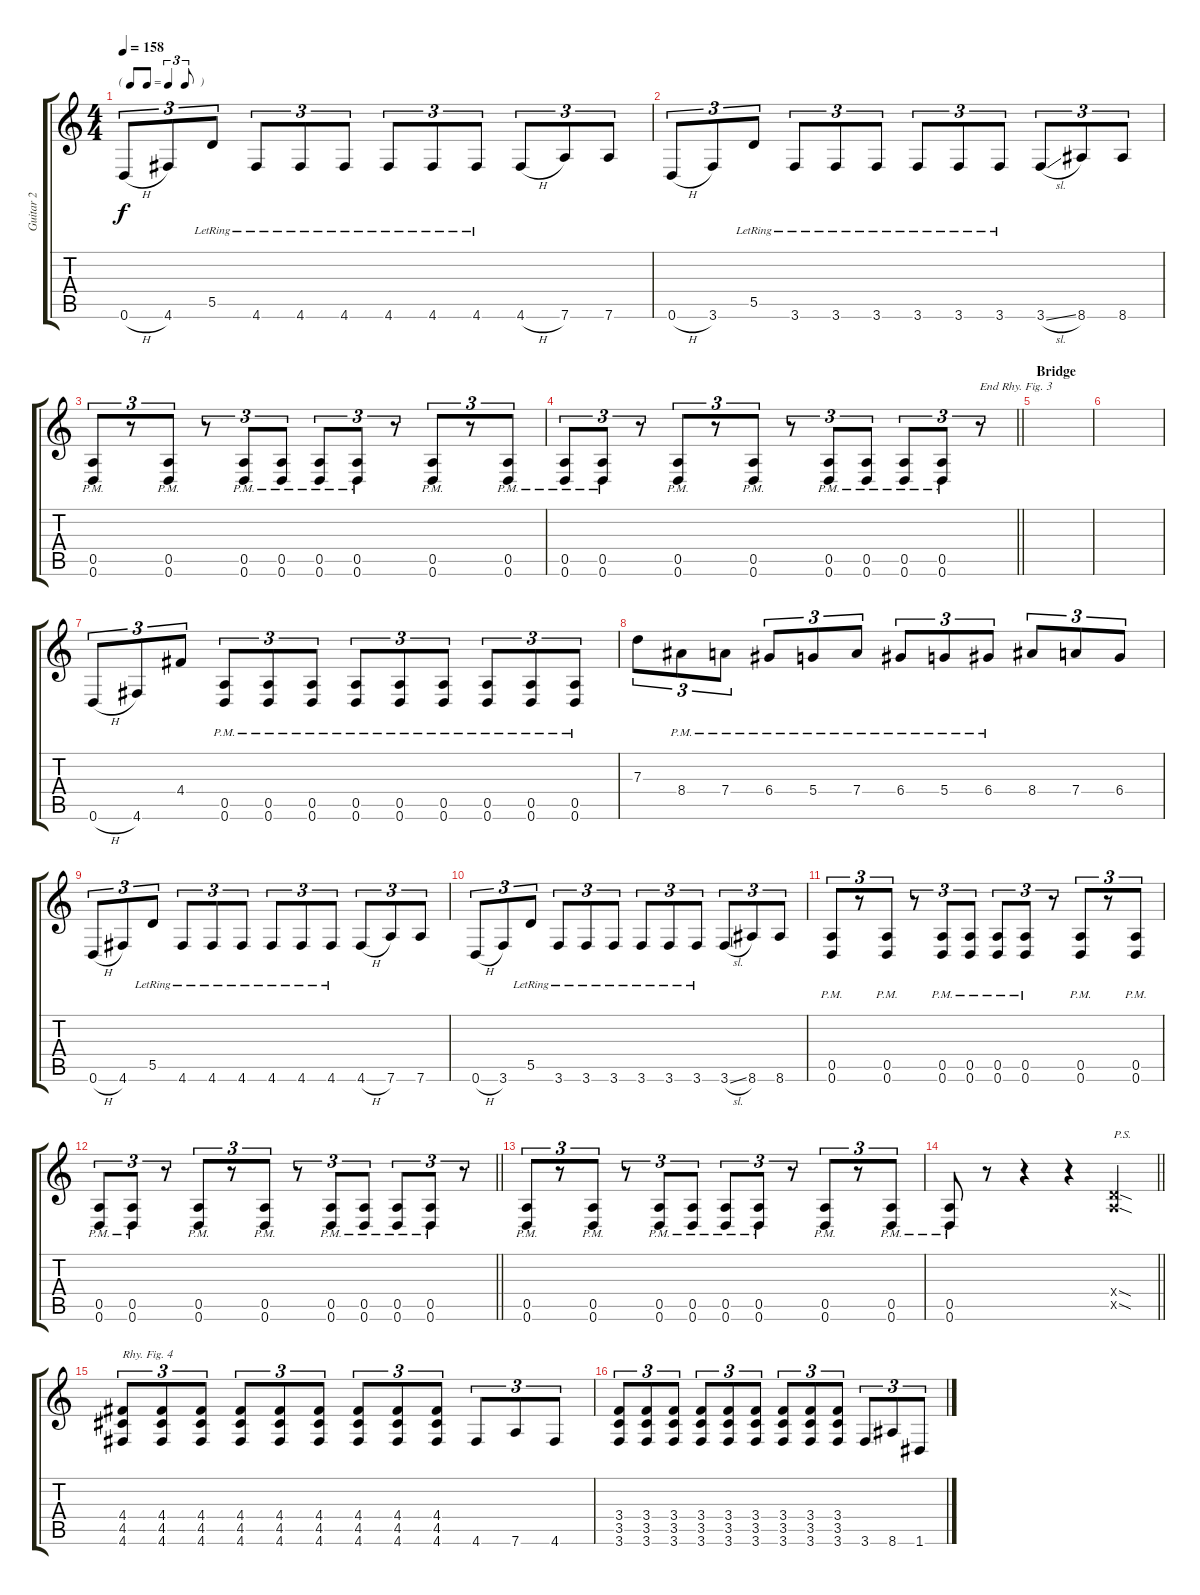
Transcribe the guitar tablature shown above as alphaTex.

\track ("Guitar 2" "Guitar 2") {instrument distortionguitar}
\staff {score tabs}
\tuning (E4 B3 G3 D3 A2 D2) {hide}
\ts (4 4)
\tf triplet8th
\tempo 158
\clef g2
\ks c
0.6{h}.8{tu (3 2) dy f} 4.6.8{tu (3 2)} 5.5{lr}.8{tu (3 2)} 4.6{lr}.8{tu (3 2)} 4.6{lr}.8{tu (3 2)} 4.6{lr}.8{tu (3 2)} 4.6{lr}.8{tu (3 2)} 4.6{lr}.8{tu (3 2)} 4.6{lr}.8{tu (3 2)} 4.6{h}.8{tu (3 2)} 7.6.8{tu (3 2)} 7.6.8{tu (3 2)} |
0.6{h}.8{tu (3 2)} 3.6.8{tu (3 2)} 5.5{lr}.8{tu (3 2)} 3.6{lr}.8{tu (3 2)} 3.6{lr}.8{tu (3 2)} 3.6{lr}.8{tu (3 2)} 3.6{lr}.8{tu (3 2)} 3.6{lr}.8{tu (3 2)} 3.6{lr}.8{tu (3 2)} 3.6{sl}.8{tu (3 2)} 8.6.8{tu (3 2)} 8.6.8{tu (3 2)} |
(0.5{pm} 0.6{pm}).8{tu (3 2)} r.8{tu (3 2)} (0.5{pm} 0.6{pm}).8{tu (3 2)} r.8{tu (3 2)} (0.5{pm} 0.6{pm}).8{tu (3 2)} (0.5{pm} 0.6{pm}).8{tu (3 2)} (0.5{pm} 0.6{pm}).8{tu (3 2)} (0.5{pm} 0.6{pm}).8{tu (3 2)} r.8{tu (3 2)} (0.5{pm} 0.6{pm}).8{tu (3 2)} r.8{tu (3 2)} (0.5{pm} 0.6{pm}).8{tu (3 2)} |
\barLineRight lightlight
(0.5{pm} 0.6{pm}).8{tu (3 2)} (0.5{pm} 0.6{pm}).8{tu (3 2)} r.8{tu (3 2)} (0.5{pm} 0.6{pm}).8{tu (3 2)} r.8{tu (3 2)} (0.5{pm} 0.6{pm}).8{tu (3 2)} r.8{tu (3 2)} (0.5{pm} 0.6{pm}).8{tu (3 2)} (0.5{pm} 0.6{pm}).8{tu (3 2)} (0.5{pm} 0.6{pm}).8{tu (3 2)} (0.5{pm} 0.6{pm}).8{tu (3 2)} r.8{tu (3 2) txt "End Rhy. Fig. 3"} |
\section ("" "Bridge")
|
|
0.6{h}.8{tu (3 2)} 4.6.8{tu (3 2)} 4.4.8{tu (3 2)} (0.5 0.6{pm}).8{tu (3 2)} (0.5 0.6{pm}).8{tu (3 2)} (0.5 0.6{pm}).8{tu (3 2)} (0.5 0.6{pm}).8{tu (3 2)} (0.5 0.6{pm}).8{tu (3 2)} (0.5 0.6{pm}).8{tu (3 2)} (0.5 0.6{pm}).8{tu (3 2)} (0.5 0.6{pm}).8{tu (3 2)} (0.5 0.6{pm}).8{tu (3 2)} |
7.3.8{tu (3 2)} 8.4{pm}.8{tu (3 2)} 7.4{pm}.8{tu (3 2)} 6.4{pm}.8{tu (3 2)} 5.4{pm}.8{tu (3 2)} 7.4{pm}.8{tu (3 2)} 6.4{pm}.8{tu (3 2)} 5.4{pm}.8{tu (3 2)} 6.4{pm}.8{tu (3 2)} 8.4.8{tu (3 2)} 7.4.8{tu (3 2)} 6.4.8{tu (3 2)} |
0.6{h}.8{tu (3 2)} 4.6.8{tu (3 2)} 5.5{lr}.8{tu (3 2)} 4.6{lr}.8{tu (3 2)} 4.6{lr}.8{tu (3 2)} 4.6{lr}.8{tu (3 2)} 4.6{lr}.8{tu (3 2)} 4.6{lr}.8{tu (3 2)} 4.6{lr}.8{tu (3 2)} 4.6{h}.8{tu (3 2)} 7.6.8{tu (3 2)} 7.6.8{tu (3 2)} |
0.6{h}.8{tu (3 2)} 3.6.8{tu (3 2)} 5.5{lr}.8{tu (3 2)} 3.6{lr}.8{tu (3 2)} 3.6{lr}.8{tu (3 2)} 3.6{lr}.8{tu (3 2)} 3.6{lr}.8{tu (3 2)} 3.6{lr}.8{tu (3 2)} 3.6{lr}.8{tu (3 2)} 3.6{sl}.8{tu (3 2)} 8.6.8{tu (3 2)} 8.6.8{tu (3 2)} |
(0.5{pm} 0.6{pm}).8{tu (3 2)} r.8{tu (3 2)} (0.5{pm} 0.6{pm}).8{tu (3 2)} r.8{tu (3 2)} (0.5{pm} 0.6{pm}).8{tu (3 2)} (0.5{pm} 0.6{pm}).8{tu (3 2)} (0.5{pm} 0.6{pm}).8{tu (3 2)} (0.5{pm} 0.6{pm}).8{tu (3 2)} r.8{tu (3 2)} (0.5{pm} 0.6{pm}).8{tu (3 2)} r.8{tu (3 2)} (0.5{pm} 0.6{pm}).8{tu (3 2)} |
\barLineRight lightlight
(0.5{pm} 0.6{pm}).8{tu (3 2)} (0.5{pm} 0.6{pm}).8{tu (3 2)} r.8{tu (3 2)} (0.5{pm} 0.6{pm}).8{tu (3 2)} r.8{tu (3 2)} (0.5{pm} 0.6{pm}).8{tu (3 2)} r.8{tu (3 2)} (0.5{pm} 0.6{pm}).8{tu (3 2)} (0.5{pm} 0.6{pm}).8{tu (3 2)} (0.5{pm} 0.6{pm}).8{tu (3 2)} (0.5{pm} 0.6{pm}).8{tu (3 2)} r.8{tu (3 2)} |
(0.5{pm} 0.6{pm}).8{tu (3 2)} r.8{tu (3 2)} (0.5{pm} 0.6{pm}).8{tu (3 2)} r.8{tu (3 2)} (0.5{pm} 0.6{pm}).8{tu (3 2)} (0.5{pm} 0.6{pm}).8{tu (3 2)} (0.5{pm} 0.6{pm}).8{tu (3 2)} (0.5{pm} 0.6{pm}).8{tu (3 2)} r.8{tu (3 2)} (0.5{pm} 0.6{pm}).8{tu (3 2)} r.8{tu (3 2)} (0.5{pm} 0.6{pm}).8{tu (3 2)} |
\barLineRight lightlight
(0.5{pm} 0.6{pm}).8 r.8 r.4 r.4 (0.4{sod x} 0.5{sod x}).4{txt "P.S."} |
(4.4 4.5 4.6).8{tu (3 2) txt "Rhy. Fig. 4"} (4.4 4.5 4.6).8{tu (3 2)} (4.4 4.5 4.6).8{tu (3 2)} (4.4 4.5 4.6).8{tu (3 2)} (4.4 4.5 4.6).8{tu (3 2)} (4.4 4.5 4.6).8{tu (3 2)} (4.4 4.5 4.6).8{tu (3 2)} (4.4 4.5 4.6).8{tu (3 2)} (4.4 4.5 4.6).8{tu (3 2)} 4.6.8{tu (3 2)} 7.6.8{tu (3 2)} 4.6.8{tu (3 2)} |
(3.4 3.5 3.6).8{tu (3 2)} (3.4 3.5 3.6).8{tu (3 2)} (3.4 3.5 3.6).8{tu (3 2)} (3.4 3.5 3.6).8{tu (3 2)} (3.4 3.5 3.6).8{tu (3 2)} (3.4 3.5 3.6).8{tu (3 2)} (3.4 3.5 3.6).8{tu (3 2)} (3.4 3.5 3.6).8{tu (3 2)} (3.4 3.5 3.6).8{tu (3 2)} 3.6.8{tu (3 2)} 8.6.8{tu (3 2)} 1.6.8{tu (3 2)}
